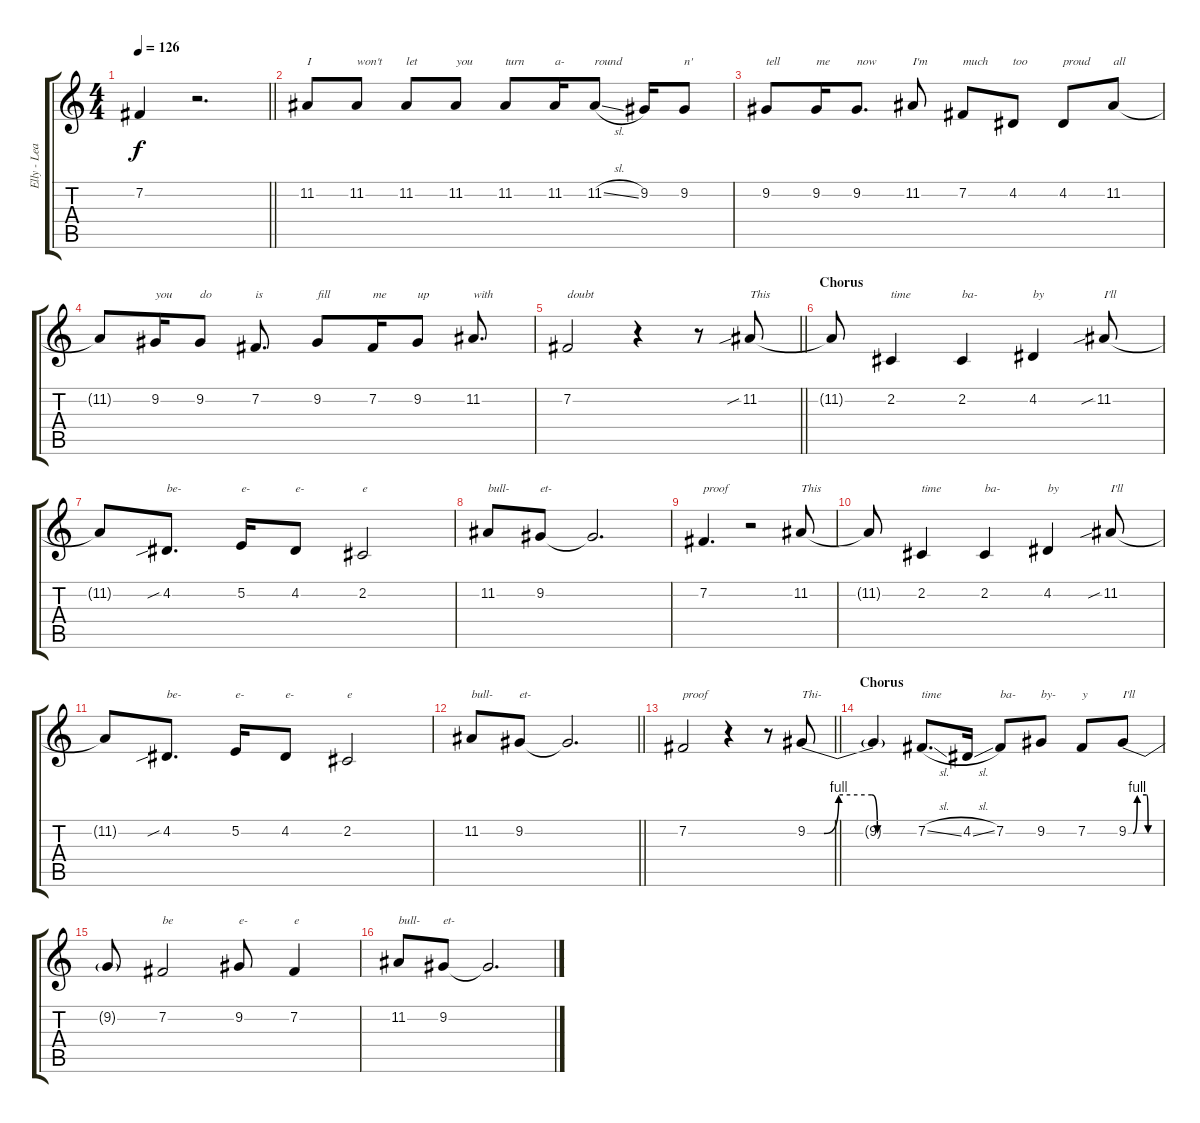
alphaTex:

\track ("Elly - Lead Vocals" "Elly - Lea") {instrument altosax}
\staff {score tabs}
\tuning (E4 B3 G3 D3 A2 E2) {hide}
\ts (4 4)
\tempo 126
\clef g2
\barLineRight lightlight
\ks c
7.2{t}.4{dy f} r.2{d} |
11.2.8{txt "I"} 11.2.8{txt "won't"} 11.2.8{txt "let"} 11.2.8{txt "you"} 11.2.8{txt "turn"} 11.2.16{txt "a-"} 11.2{sl}.8{txt "round"} 9.2.16 9.2.8{txt "n'"} |
9.2.8{txt "tell"} 9.2.16{txt "me"} 9.2.8{d txt "now"} 11.2.8{txt "I'm"} 7.2.8{txt "much"} 4.2.8{txt "too"} 4.2.8{txt "proud"} 11.2.8{txt "all"} |
11.2{t}.8 9.2.16{txt "you"} 9.2.8{txt "do"} 7.2.8{d txt "is"} 9.2.8{txt "fill"} 7.2.16{txt "me"} 9.2.8{txt "up"} 11.2.8{d txt "with"} |
\barLineRight lightlight
7.2.2{txt "doubt"} r.4 r.8 11.2{sib}.8{txt "This"} |
\section ("" "Chorus")
11.2{t}.8 2.2.4{txt "time"} 2.2.4{txt "ba-"} 4.2.4{txt "by"} 11.2{sib}.8{txt "I'll"} |
11.2{t}.8 4.2{sib}.8{d txt "be-"} 5.2.16{txt "e-"} 4.2.8{txt "e-"} 2.2.2{txt "e"} |
11.2.8{txt "bull-"} 9.2.8{txt "et-"} 9.2{t}.2{d} |
7.2.4{d txt "proof"} r.2 11.2.8{txt "This"} |
11.2{t}.8 2.2.4{txt "time"} 2.2.4{txt "ba-"} 4.2.4{txt "by"} 11.2{sib}.8{txt "I'll"} |
11.2{t}.8 4.2{sib}.8{d txt "be-"} 5.2.16{txt "e-"} 4.2.8{txt "e-"} 2.2.2{txt "e"} |
\barLineRight lightlight
11.2.8{txt "bull-"} 9.2.8{txt "et-"} 9.2{t}.2{d} |
\barLineRight lightlight
7.2.2{txt "proof"} r.4 r.8 9.2{be (custom 0 0 9 0 17 4 35 4 38 0 60 0)}.8{txt "Thi-"} |
\section ("" "Chorus")
9.2{t}.4 7.2{sl}.8{d txt "time"} 4.2{sl}.16 7.2.8{txt "ba-"} 9.2.8{txt "by-"} 7.2.8{txt "y"} 9.2{be (custom 0 0 9 0 17 4 35 4 38 0 60 0)}.8{txt "I'll"} |
9.2{t}.8 7.2.2{txt "be"} 9.2.8{txt "e-"} 7.2.4{txt "e"} |
11.2.8{txt "bull-"} 9.2.8{txt "et-"} 9.2{t}.2{d}
